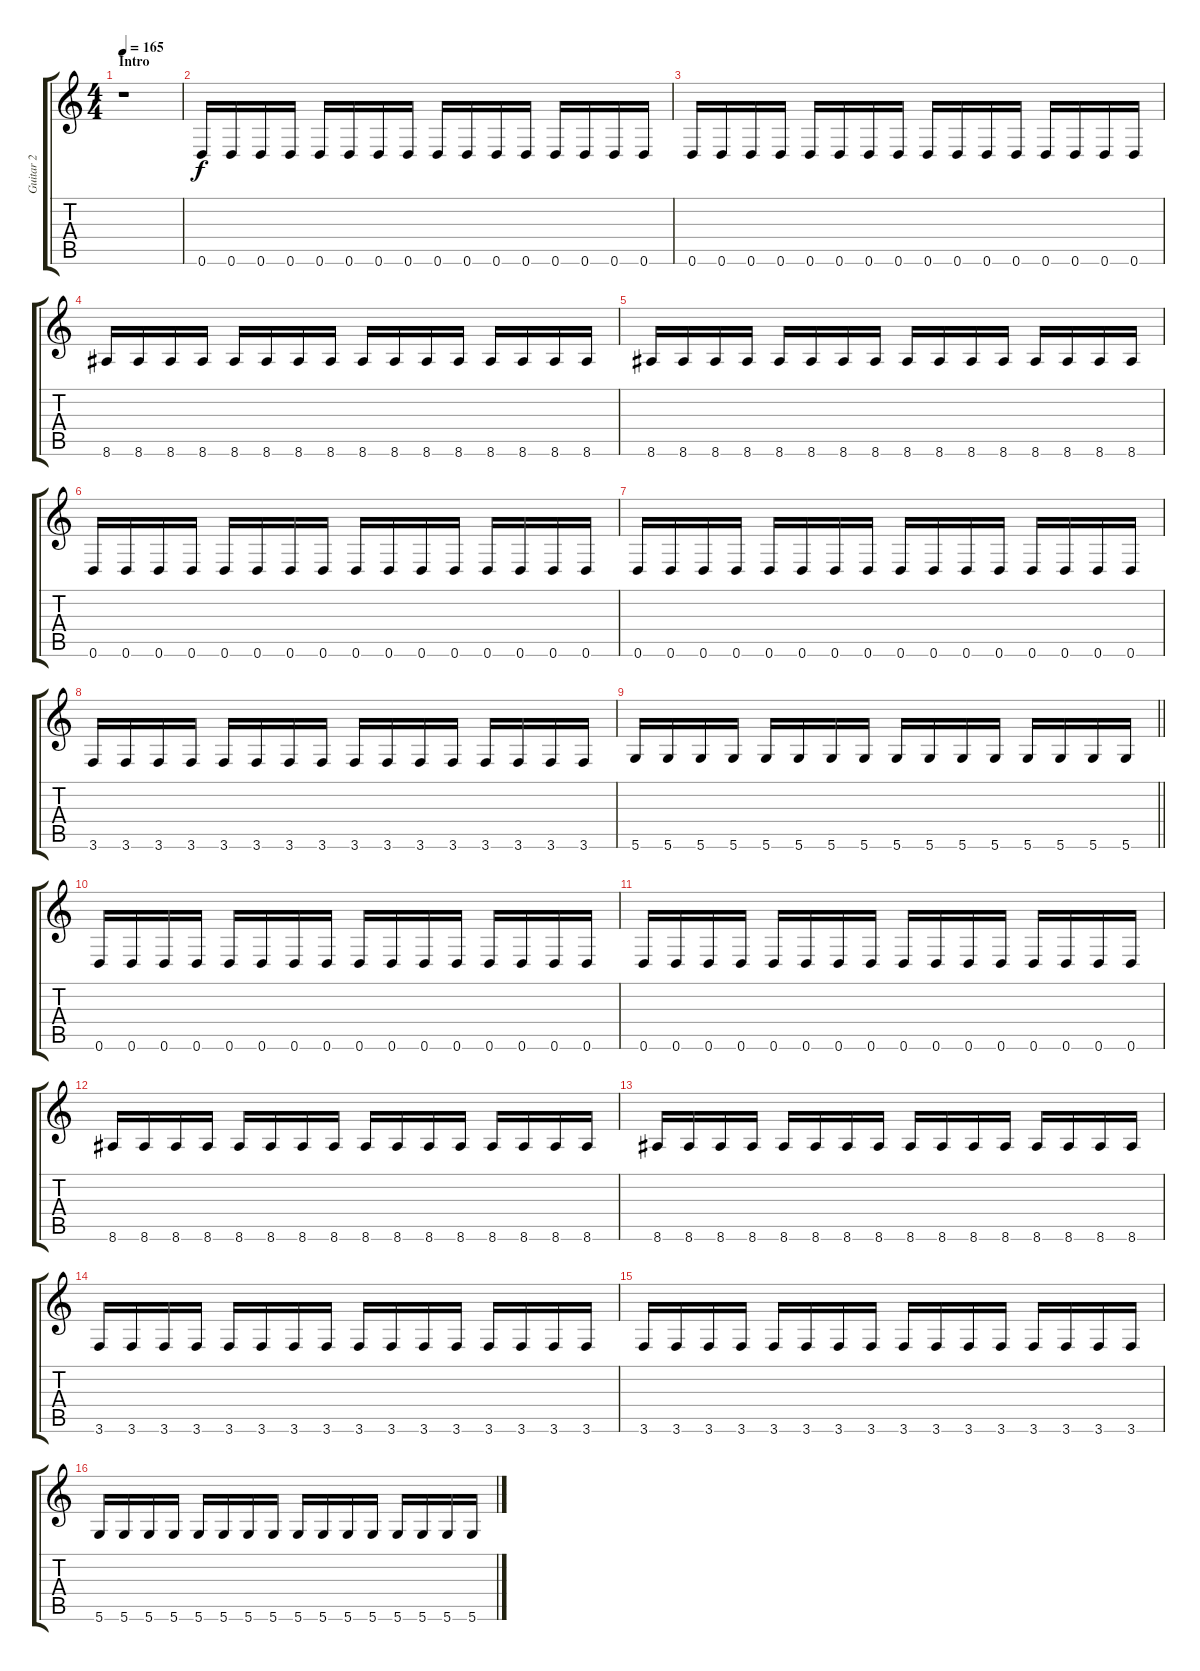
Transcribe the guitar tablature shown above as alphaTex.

\track ("Guitar 2" "Guitar 2") {instrument distortionguitar}
\staff {score tabs}
\tuning (E4 B3 G3 D3 A2 D2) {hide}
\ts (4 4)
\section ("" "Intro")
\tempo 165
\clef g2
\ks c
r.1{dy f instrument distortionguitar} |
0.6.16 0.6.16 0.6.16 0.6.16 0.6.16 0.6.16 0.6.16 0.6.16 0.6.16 0.6.16 0.6.16 0.6.16 0.6.16 0.6.16 0.6.16 0.6.16 |
0.6.16 0.6.16 0.6.16 0.6.16 0.6.16 0.6.16 0.6.16 0.6.16 0.6.16 0.6.16 0.6.16 0.6.16 0.6.16 0.6.16 0.6.16 0.6.16 |
8.6.16 8.6.16 8.6.16 8.6.16 8.6.16 8.6.16 8.6.16 8.6.16 8.6.16 8.6.16 8.6.16 8.6.16 8.6.16 8.6.16 8.6.16 8.6.16 |
8.6.16 8.6.16 8.6.16 8.6.16 8.6.16 8.6.16 8.6.16 8.6.16 8.6.16 8.6.16 8.6.16 8.6.16 8.6.16 8.6.16 8.6.16 8.6.16 |
0.6.16 0.6.16 0.6.16 0.6.16 0.6.16 0.6.16 0.6.16 0.6.16 0.6.16 0.6.16 0.6.16 0.6.16 0.6.16 0.6.16 0.6.16 0.6.16 |
0.6.16 0.6.16 0.6.16 0.6.16 0.6.16 0.6.16 0.6.16 0.6.16 0.6.16 0.6.16 0.6.16 0.6.16 0.6.16 0.6.16 0.6.16 0.6.16 |
3.6.16 3.6.16 3.6.16 3.6.16 3.6.16 3.6.16 3.6.16 3.6.16 3.6.16 3.6.16 3.6.16 3.6.16 3.6.16 3.6.16 3.6.16 3.6.16 |
\barLineRight lightlight
5.6.16 5.6.16 5.6.16 5.6.16 5.6.16 5.6.16 5.6.16 5.6.16 5.6.16 5.6.16 5.6.16 5.6.16 5.6.16 5.6.16 5.6.16 5.6.16 |
0.6.16 0.6.16 0.6.16 0.6.16 0.6.16 0.6.16 0.6.16 0.6.16 0.6.16 0.6.16 0.6.16 0.6.16 0.6.16 0.6.16 0.6.16 0.6.16 |
0.6.16 0.6.16 0.6.16 0.6.16 0.6.16 0.6.16 0.6.16 0.6.16 0.6.16 0.6.16 0.6.16 0.6.16 0.6.16 0.6.16 0.6.16 0.6.16 |
8.6.16 8.6.16 8.6.16 8.6.16 8.6.16 8.6.16 8.6.16 8.6.16 8.6.16 8.6.16 8.6.16 8.6.16 8.6.16 8.6.16 8.6.16 8.6.16 |
8.6.16 8.6.16 8.6.16 8.6.16 8.6.16 8.6.16 8.6.16 8.6.16 8.6.16 8.6.16 8.6.16 8.6.16 8.6.16 8.6.16 8.6.16 8.6.16 |
3.6.16 3.6.16 3.6.16 3.6.16 3.6.16 3.6.16 3.6.16 3.6.16 3.6.16 3.6.16 3.6.16 3.6.16 3.6.16 3.6.16 3.6.16 3.6.16 |
3.6.16 3.6.16 3.6.16 3.6.16 3.6.16 3.6.16 3.6.16 3.6.16 3.6.16 3.6.16 3.6.16 3.6.16 3.6.16 3.6.16 3.6.16 3.6.16 |
5.6.16 5.6.16 5.6.16 5.6.16 5.6.16 5.6.16 5.6.16 5.6.16 5.6.16 5.6.16 5.6.16 5.6.16 5.6.16 5.6.16 5.6.16 5.6.16
